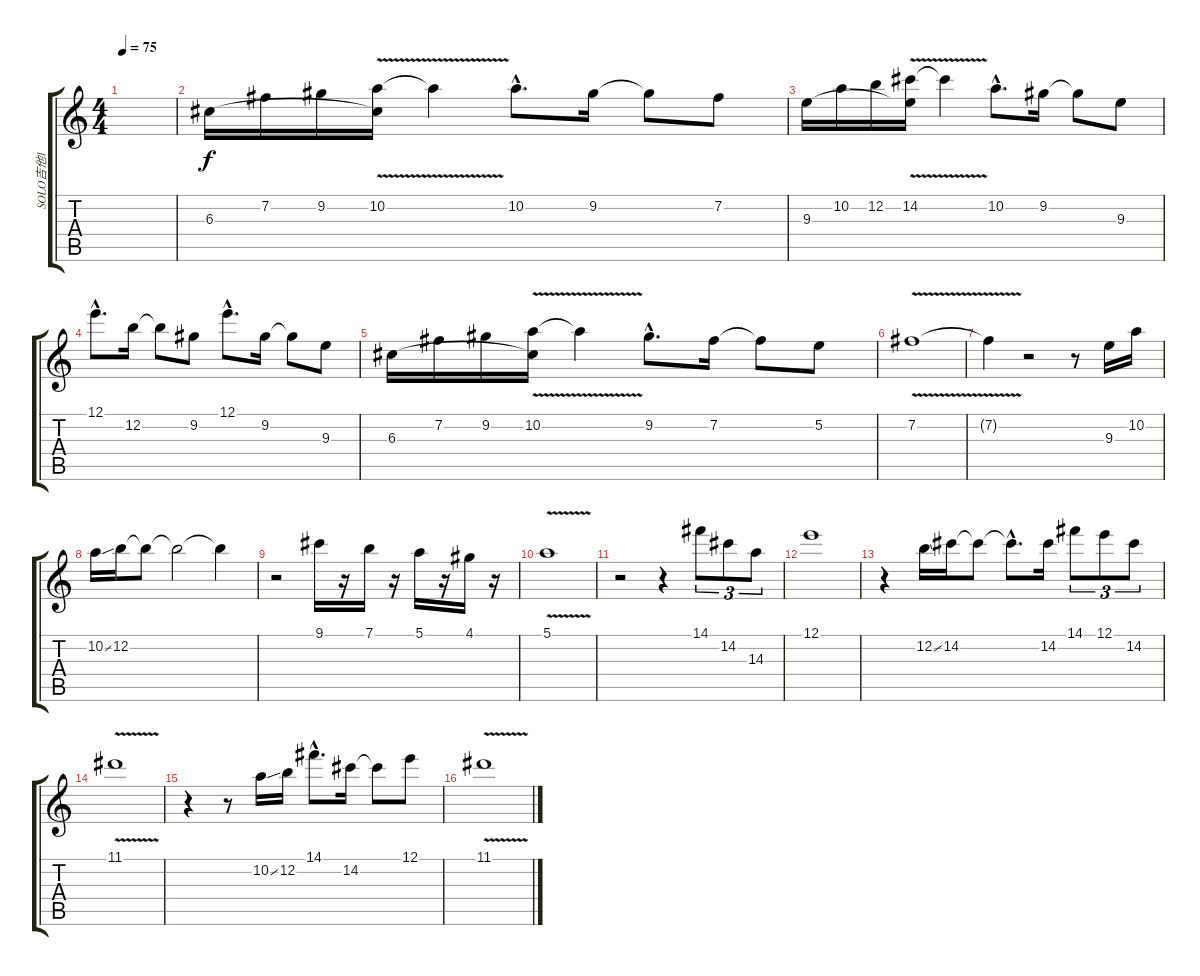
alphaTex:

\track ("SOLO吉他1" "SOLO吉他1") {instrument electricguitarclean}
\staff {score tabs}
\tuning (E4 B3 G3 D3 A2 E2) {hide}
\ts (4 4)
\tempo 75
\clef g2
\ks c
|
6.3.16 7.2.16 9.2.16 (10.2{v} 6.3{v t}).16 10.2{t}.4 10.2{hac}.8{d} 9.2.16 9.2{t}.8 7.2.8 |
9.3.16 10.2.16 12.2.16 (14.2{v} 9.3{v t}).16 14.2{t}.4 10.2{hac}.8{d} 9.2.16 9.2{t}.8 9.3.8 |
12.1{hac}.8{d} 12.2.16 12.2{t}.8 9.2.8 12.1{hac}.8{d} 9.2.16 9.2{t}.8 9.3.8 |
6.3.16 7.2.16 9.2.16 (10.2{v} 6.3{v t}).16 10.2{t}.4 9.2{hac}.8{d} 7.2.16 7.2{t}.8 5.2.8 |
7.2{v}.1 |
7.2{t}.4 r.2 r.8 9.3.16 10.2.16 |
10.2{ss}.16 12.2.16 12.2{t}.8 12.2{t}.2 12.2{t}.4 |
r.2 9.1.16 r.16 7.1.16 r.16 5.1.16 r.16 4.1.16 r.16 |
5.1{v}.1 |
r.2 r.4 14.1.8{tu (3 2)} 14.2.8{tu (3 2)} 14.3.8{tu (3 2)} |
12.1.1 |
r.4 12.2{ss}.16 14.2.16 14.2{t}.8 14.2{hac t}.8{d} 14.2.16 14.1.8{tu (3 2)} 12.1.8{tu (3 2)} 14.2.8{tu (3 2)} |
11.1{v}.1 |
r.4 r.8 10.2{ss}.16 12.2.16 14.1{hac}.8{d} 14.2.16 14.2{t}.8 12.1.8 |
11.1{v}.1
